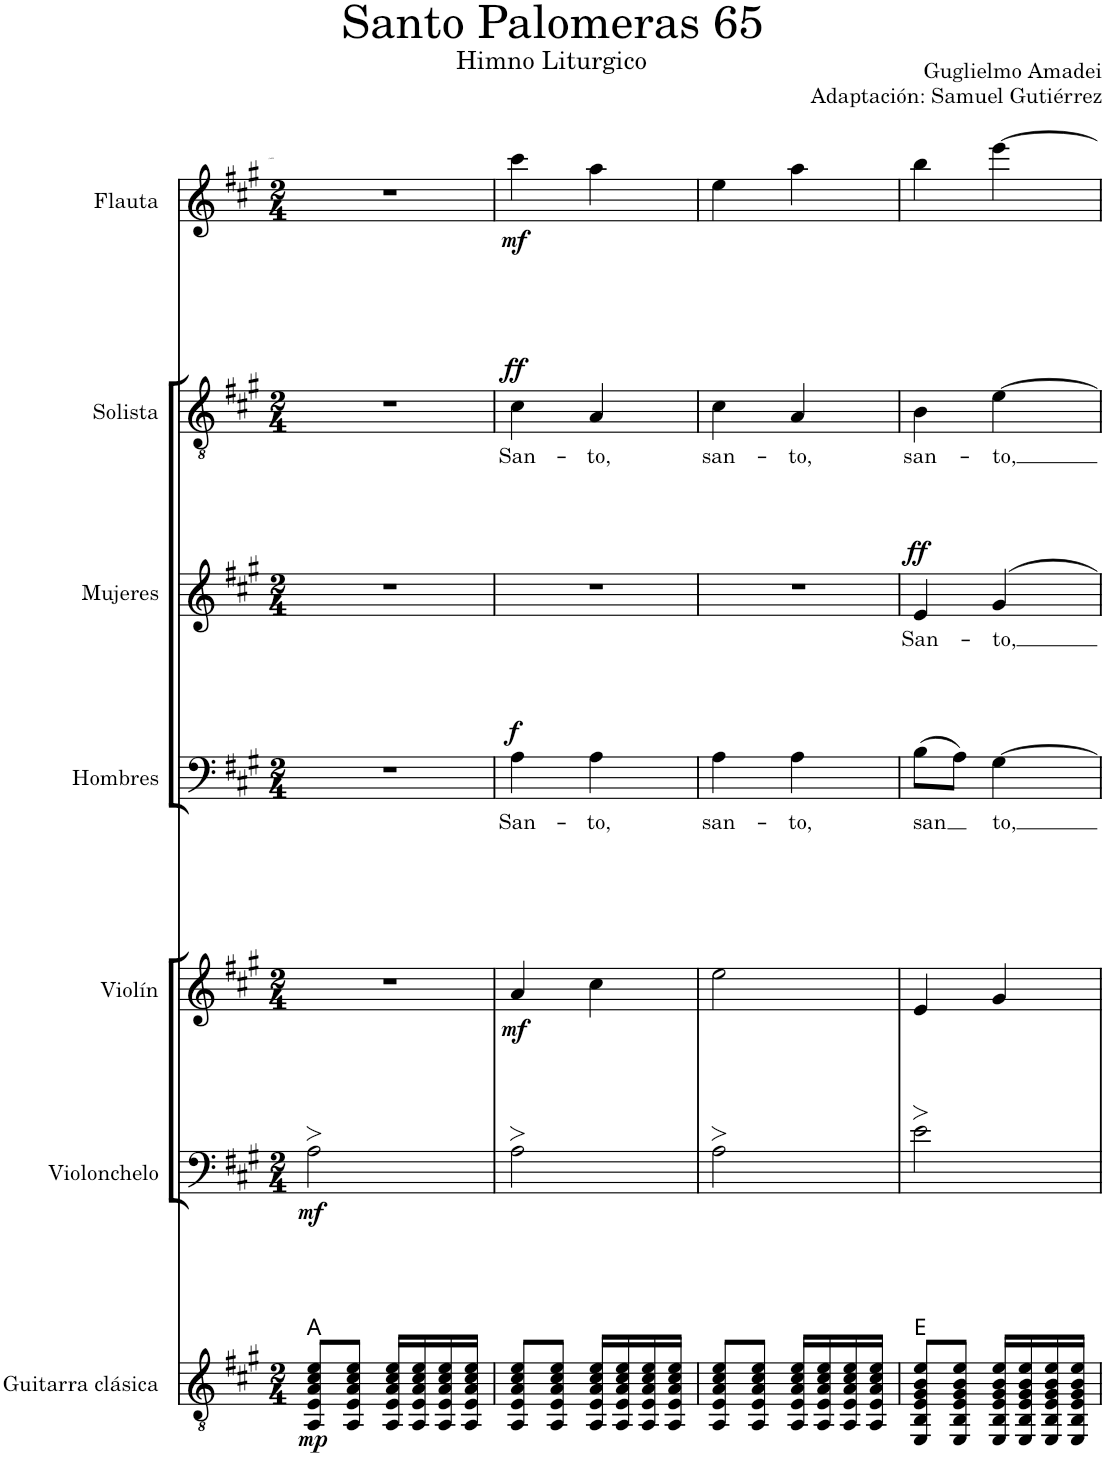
**kern	**dynam	**harte	**kern	**dynam	**kern	**dynam	**kern	**text	**dynam	**kern	**text	**dynam	**kern	**text	**dynam	**kern	**dynam
*part7	*part7	*part7	*part6	*part6	*part5	*part5	*part4	*part4	*part4	*part3	*part3	*part3	*part2	*part2	*part2	*part1	*part1
*staff7	*staff7	*	*staff6	*staff6	*staff5	*staff5	*staff4	*staff4	*staff4	*staff3	*staff3	*staff3	*staff2	*staff2	*staff2	*staff1	*staff1
*I"Guitarra clásica	*	*	*I"Violonchelo	*	*I"Violín	*	*I"Hombres	*	*	*I"Mujeres	*	*	*I"Solista	*	*	*I"Flauta	*
*I'Guit.	*	*	*I'Vc.	*	*I'Vln.	*	*I'H.	*	*	*	*	*	*I'Sl.	*	*	*I'Fl.	*
*clefGv2	*	*	*clefF4	*	*clefG2	*	*clefF4	*	*	*clefG2	*	*	*clefGv2	*	*	*clefG2	*
*	*	*	*	*	*	*	*	*	*	*	*	*	*Trd4c7	*	*	*	*
*k[f#c#g#]	*	*	*k[f#c#g#]	*	*k[f#c#g#]	*	*k[f#c#g#]	*	*	*k[f#c#g#]	*	*	*k[f#c#g#]	*	*	*k[f#c#g#]	*
*M2/4	*	*	*M2/4	*	*M2/4	*	*M2/4	*	*	*M2/4	*	*	*M2/4	*	*	*M2/4	*
*MM85	*	*	*MM85	*	*MM85	*	*MM85	*	*	*MM85	*	*	*MM85	*	*	*MM85	*
=1	=1	=1	=1	=1	=1	=1	=1	=1	=1	=1	=1	=1	=1	=1	=1	=1	=1
!	!LO:DY:b	!	!	!LO:DY:b	!	!	!	!	!	!	!	!	!	!	!	!	!
8AA/ 8E/ 8A/ 8c#/ 8e/L	mp	A:maj	2A>\	mf	2r	.	2r	.	.	2r	.	.	2r	.	.	2r	.
8AA/ 8E/ 8A/ 8c#/ 8e/J	.	.	.	.	.	.	.	.	.	.	.	.	.	.	.	.	.
16AA/ 16E/ 16A/ 16c#/ 16e/LL	.	.	.	.	.	.	.	.	.	.	.	.	.	.	.	.	.
16AA/ 16E/ 16A/ 16c#/ 16e/	.	.	.	.	.	.	.	.	.	.	.	.	.	.	.	.	.
16AA/ 16E/ 16A/ 16c#/ 16e/	.	.	.	.	.	.	.	.	.	.	.	.	.	.	.	.	.
16AA/ 16E/ 16A/ 16c#/ 16e/JJ	.	.	.	.	.	.	.	.	.	.	.	.	.	.	.	.	.
=2	=2	=2	=2	=2	=2	=2	=2	=2	=2	=2	=2	=2	=2	=2	=2	=2	=2
!	!	!	!	!	!	!LO:DY:b	!	!LO:LY:b	!LO:DY:a	!	!	!	!	!LO:LY:b	!LO:DY:a	!	!LO:DY:b
8AA/ 8E/ 8A/ 8c#/ 8e/L	.	.	2A>\	.	4a/	mf	4A\	San-	f	2r	.	.	4c#\	San-	ff	4ccc#\	mf
8AA/ 8E/ 8A/ 8c#/ 8e/J	.	.	.	.	.	.	.	.	.	.	.	.	.	.	.	.	.
!	!	!	!	!	!	!	!	!LO:LY:b	!	!	!	!	!	!LO:LY:b	!	!	!
16AA/ 16E/ 16A/ 16c#/ 16e/LL	.	.	.	.	4cc#\	.	4A\	-to,	.	.	.	.	4A/	-to,	.	4aa\	.
16AA/ 16E/ 16A/ 16c#/ 16e/	.	.	.	.	.	.	.	.	.	.	.	.	.	.	.	.	.
16AA/ 16E/ 16A/ 16c#/ 16e/	.	.	.	.	.	.	.	.	.	.	.	.	.	.	.	.	.
16AA/ 16E/ 16A/ 16c#/ 16e/JJ	.	.	.	.	.	.	.	.	.	.	.	.	.	.	.	.	.
=3	=3	=3	=3	=3	=3	=3	=3	=3	=3	=3	=3	=3	=3	=3	=3	=3	=3
!	!	!	!	!	!	!	!	!LO:LY:b	!	!	!	!	!	!LO:LY:b	!	!	!
8AA/ 8E/ 8A/ 8c#/ 8e/L	.	.	2A>\	.	2ee\	.	4A\	san-	.	2r	.	.	4c#\	san-	.	4ee\	.
8AA/ 8E/ 8A/ 8c#/ 8e/J	.	.	.	.	.	.	.	.	.	.	.	.	.	.	.	.	.
!	!	!	!	!	!	!	!	!LO:LY:b	!	!	!	!	!	!LO:LY:b	!	!	!
16AA/ 16E/ 16A/ 16c#/ 16e/LL	.	.	.	.	.	.	4A\	-to,	.	.	.	.	4A/	-to,	.	4aa\	.
16AA/ 16E/ 16A/ 16c#/ 16e/	.	.	.	.	.	.	.	.	.	.	.	.	.	.	.	.	.
16AA/ 16E/ 16A/ 16c#/ 16e/	.	.	.	.	.	.	.	.	.	.	.	.	.	.	.	.	.
16AA/ 16E/ 16A/ 16c#/ 16e/JJ	.	.	.	.	.	.	.	.	.	.	.	.	.	.	.	.	.
=4	=4	=4	=4	=4	=4	=4	=4	=4	=4	=4	=4	=4	=4	=4	=4	=4	=4
!	!	!	!	!	!	!	!	!LO:LY:b	!	!	!LO:LY:b	!LO:DY:a	!	!LO:LY:b	!	!	!
8EE/ 8BB/ 8E/ 8G#/ 8B/ 8e/L	.	E:maj	2e>\	.	4e/	.	(8B\L	-san	.	4e/	San-	ff	4B\	san-	.	4bb\	.
8EE/ 8BB/ 8E/ 8G#/ 8B/ 8e/J	.	.	.	.	.	.	8A\J)	.	.	.	.	.	.	.	.	.	.
!	!	!	!	!	!	!	!	!LO:LY:b	!	!	!LO:LY:b	!	!	!LO:LY:b	!	!	!
16EE/ 16BB/ 16E/ 16G#/ 16B/ 16e/LL	.	.	.	.	4g#/	.	[4G#\	to,	.	4g#/	-to,	.	[4e\	-to,	.	[4eee\	.
16EE/ 16BB/ 16E/ 16G#/ 16B/ 16e/	.	.	.	.	.	.	.	.	.	.	.	.	.	.	.	.	.
16EE/ 16BB/ 16E/ 16G#/ 16B/ 16e/	.	.	.	.	.	.	.	.	.	.	.	.	.	.	.	.	.
16EE/ 16BB/ 16E/ 16G#/ 16B/ 16e/JJ	.	.	.	.	.	.	.	.	.	.	.	.	.	.	.	.	.
=	=	=	=	=	=	=	=	=	=	=	=	=	=	=	=	=	=
*-	*-	*-	*-	*-	*-	*-	*-	*-	*-	*-	*-	*-	*-	*-	*-	*-	*-
